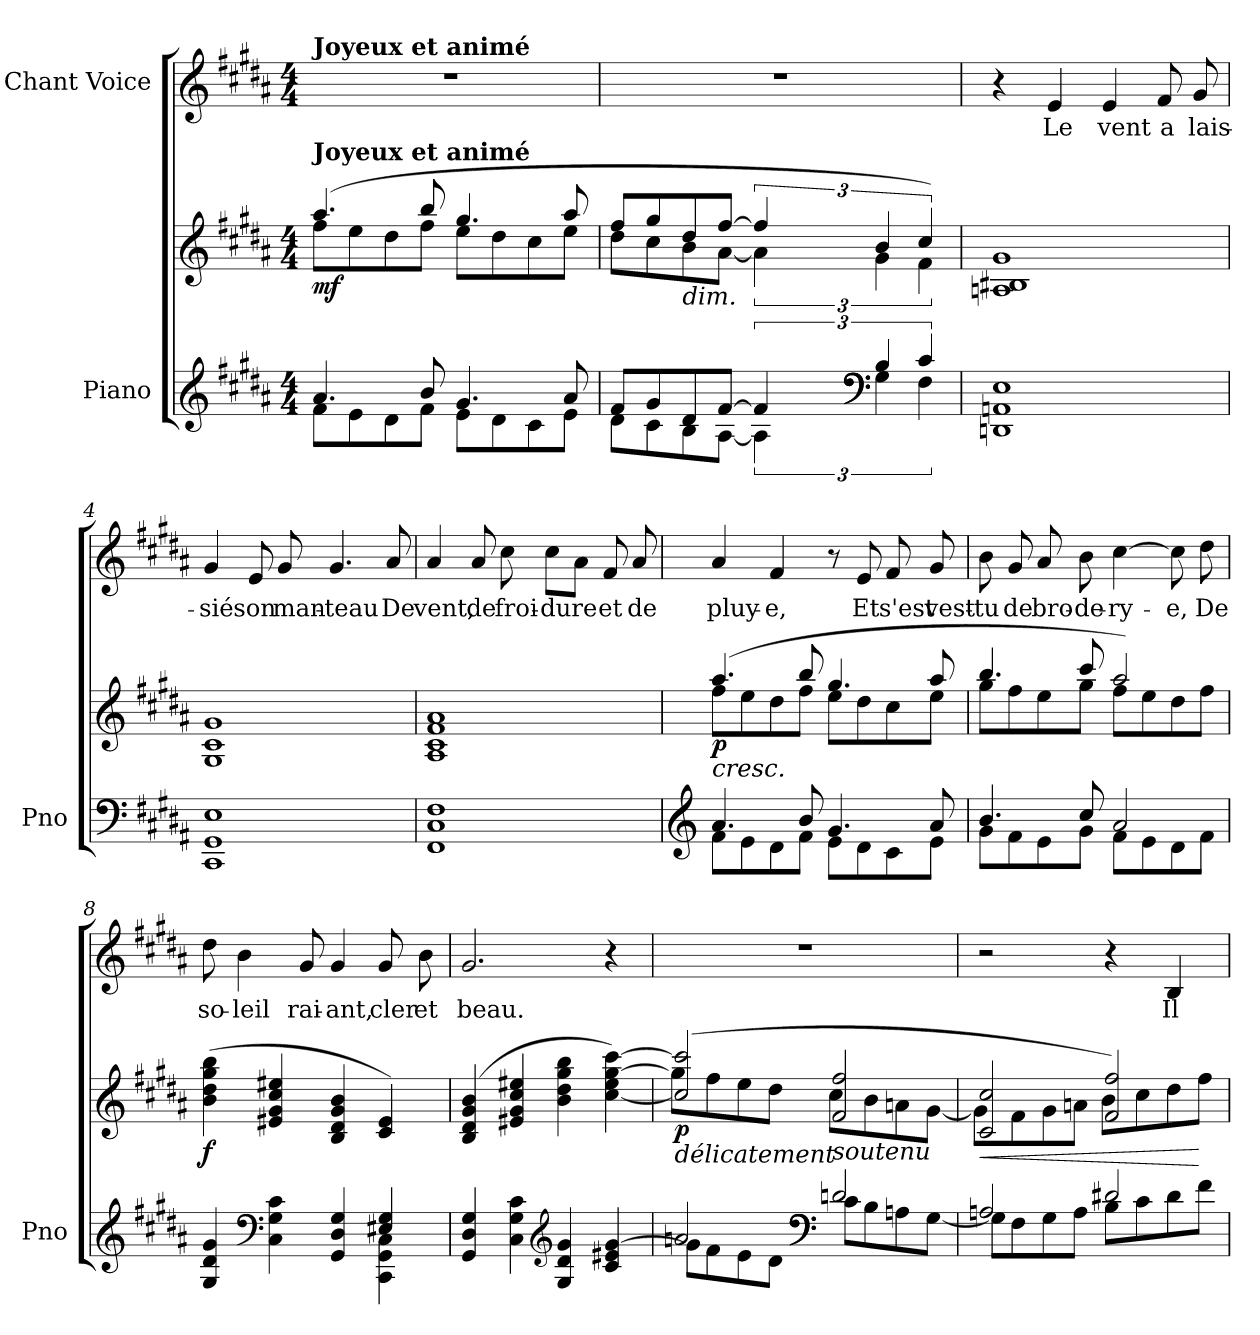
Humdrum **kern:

**kern	**kern	**dynam	**kern	**text
*part2	*part2	*part2	*part1	*part1
*staff3	*staff2	*staff2/3	*staff1	*staff1
*I"Piano	*	*	*I"Chant Voice	*
*I'Pno	*	*	*	*
*clefG2	*clefG2	*	*clefG2	*
*k[f#c#g#d#a#]	*k[f#c#g#d#a#]	*	*k[f#c#g#d#a#]	*
*M4/4	*M4/4	*	*M4/4	*
=1	=1	=1	=1	=1
*^	*^	*	*	*
!	!	!	!	!	!LO:TX:a:B:t=Joyeux et animé	!
!	!	!LO:TX:a:B:t=Joyeux et animé	!	!	!	!
!	!	!	!	!LO:DY:b	!	!
4.a#/	8f#\L	(4.aa#/	8ff#\L	mf	1r	.
.	8e\	.	8ee\	.	.	.
.	8d#\	.	8dd#\	.	.	.
8b/	8f#\J	8bb/	8ff#\J	.	.	.
4.g#/	8e\L	4.gg#/	8ee\L	.	.	.
.	8d#\	.	8dd#\	.	.	.
.	8c#\	.	8cc#\	.	.	.
8a#/	8e\J	8aa#/	8ee\J	.	.	.
=2	=2	=2	=2	=2	=2	=2
8f#/L	8d#\L	8ff#/L	8dd#\L	.	1r	.
8g#/	8c#\	8gg#/	8cc#\	.	.	.
!	!	!LO:TX:b:i:t=dim.	!	!	!	!
8d#/	8B\	8dd#/	8b\	.	.	.
[8f#/J	[8A#\J	[8ff#/J	[8a#\J	.	.	.
6f#/]	6A#\]	6ff#/]	6a#\]	.	.	.
*clefF4	*	*	*	*	*	*
6B/	6G#\	6b/	6g#\	.	.	.
6c#/	6F#\	6cc#/)	6f#\	.	.	.
*v	*v	*	*	*	*	*
*	*v	*v	*	*	*
!!LO:LB:g=z
=3	=3	=3	=3	=3
1DDn 1AAn 1E	1An 1B#X 1g#	.	4r	.
!	!	!	!	!LO:LY:b
.	.	.	4e/	Le
!	!	!	!	!LO:LY:b
.	.	.	4e/	vent
!	!	!	!	!LO:LY:b
.	.	.	8f#/	a
!	!	!	!	!LO:LY:b
.	.	.	8g#/	lais-
=4	=4	=4	=4	=4
!	!	!	!	!LO:LY:b
1CC# 1GG# 1E	1G# 1c# 1g#	.	4g#/	-sié
!	!	!	!	!LO:LY:b
.	.	.	8e/	son
!	!	!	!	!LO:LY:b
.	.	.	8g#/	man-
!	!	!	!	!LO:LY:b
.	.	.	4.g#/	-teau
!	!	!	!	!LO:LY:b
.	.	.	8a#/	De
=5	=5	=5	=5	=5
!	!	!	!	!LO:LY:b
1FF# 1C# 1F#	1A# 1c# 1f# 1a#	.	4a#/	vent,
!	!	!	!	!LO:LY:b
.	.	.	8a#/	de
!	!	!	!	!LO:LY:b
.	.	.	8cc#\	froi-
!	!	!	!	!LO:LY:b
.	.	.	8cc#\L	-dure
.	.	.	8a#\J	.
!	!	!	!	!LO:LY:b
.	.	.	8f#/	et
!	!	!	!	!LO:LY:b
.	.	.	8a#/	de
!!LO:LB:g=z
=6	=6	=6	=6	=6
*clefG2	*	*	*	*
*^	*^	*	*	*
!	!	!LO:TX:b:i:t=cresc.	!	!	!	!
!	!	!	!	!LO:DY:b	!	!LO:LY:b
4.a#/	8f#\L	(4.aa#/	8ff#\L	p	4a#/	pluy-
.	8e\	.	8ee\	.	.	.
!	!	!	!	!	!	!LO:LY:b
.	8d#\	.	8dd#\	.	4f#/	-e,
8b/	8f#\J	8bb/	8ff#\J	.	.	.
4.g#/	8e\L	4.gg#/	8ee\L	.	8r	.
!	!	!	!	!	!	!LO:LY:b
.	8d#\	.	8dd#\	.	8e/	Et
!	!	!	!	!	!	!LO:LY:b
.	8c#\	.	8cc#\	.	8f#/	s'est
!	!	!	!	!	!	!LO:LY:b
8a#/	8e\J	8aa#/	8ee\J	.	8g#/	vest-
=7	=7	=7	=7	=7	=7	=7
!	!	!	!	!	!	!LO:LY:b
4.b/	8g#\L	4.bb/	8gg#\L	.	8b\	-tu
!	!	!	!	!	!	!LO:LY:b
.	8f#\	.	8ff#\	.	8g#/	de
!	!	!	!	!	!	!LO:LY:b
.	8e\	.	8ee\	.	8a#/	bro-
!	!	!	!	!	!	!LO:LY:b
8cc#/	8g#\J	8ccc#/	8gg#\J	.	8b\	-de-
!	!	!	!	!	!	!LO:LY:b
2a#/	8f#\L	2aa#/)	8ff#\L	.	[4cc#\	-ry-
.	8e\	.	8ee\	.	.	.
!	!	!	!	!	!	!LO:LY:b
.	8d#\	.	8dd#\	.	8cc#\]	-e,
!	!	!	!	!	!	!LO:LY:b
.	8f#\J	.	8ff#\J	.	8dd#\	De
=8	=8	=8	=8	=8	=8	=8
!	!	!	!	!LO:DY:b	!	!LO:LY:b
*	*	*v	*v	*	*	*
4G#/ 4d#/ 4g#/	2.ryy	(4b\ 4dd#\ 4gg#\ 4bb\	f	8dd#\	so-
!	!	!	!	!	!LO:LY:b
.	.	.	.	4b\	-leil
*clefF4	*	*	*	*	*
4C#\ 4G#\ 4c#\	.	4e#X/ 4g#/ 4cc#/ 4ee#X/	.	.	.
!	!	!	!	!	!LO:LY:b
.	.	.	.	8g#/	rai-
!	!	!	!	!	!LO:LY:b
4GG#/ 4D#/ 4G#/	.	4B/ 4d#/ 4g#/ 4b/	.	4g#/	-ant,
!	!	!	!	!	!LO:LY:b
4E#X/ 4G#/	4CC#\ 4GG#\ 4C#\	4c#/ 4e#/)	.	8g#/	cler
!	!	!	!	!	!LO:LY:b
.	.	.	.	8b\	et
*v	*v	*	*	*	*
!!LO:PB:g=z
=9	=9	=9	=9	=9
!	!	!	!	!LO:LY:b
4GG#/ 4D#/ 4G#/	(4B/ 4d#/ 4g#/ 4b/	.	2.g#/	beau.
4C#\ 4G#\ 4c#\	4e#X/ 4g#/ 4cc#/ 4ee#X/	.	.	.
*clefG2	*	*	*	*
4G#/ 4d#/ 4g#/	4b\ 4dd#\ 4gg#\ 4bb\	.	.	.
4c#/ 4e#X/ [<4g#/	[4cc#\ 4ee#\ [4gg#\ [>4ccc#\)	.	4r	.
=10	=10	=10	=10	=10
*^	*^	*	*	*
!	!	!LO:TX:b:i:t=délicatement	!	!	!	!
!	!	!	!	!LO:DY:b	!	!
2an/	8g#\L]	(2cc#/] 2ccc#/]	8gg#\L]	p	1r	.
.	8f#\	.	8ff#\	.	.	.
.	8e\	.	8ee\	.	.	.
.	8d#\J	.	8dd#\J	.	.	.
*clefF4	*	*	*	*	*	*
!	!	!LO:TX:b:i:t=soutenu	!	!	!	!
2dn/	8c#\L	2f#/ 2ff#/	8cc#\L	.	.	.
.	8B\	.	8b\	.	.	.
.	8An\	.	8an\	.	.	.
.	[8G#\J	.	[8g#\J	.	.	.
=11	=11	=11	=11	=11	=11	=11
!	!	!	!	!LO:HP:b	!	!
2An/	8G#\L]	2c#/ 2cc#/	8g#\L]	<	2r	.
.	8F#\	.	8f#\	.	.	.
.	8G#\	.	8g#\	.	.	.
.	8A\J	.	8an\J	.	.	.
2d#X/	8B\L	2f#/ 2ff#/)	8b\L	.	4r	.
.	8c#\	.	8cc#\	.	.	.
!	!	!	!	!	!	!LO:LY:b
.	8d#\	.	8dd#\	.	4B/	Il
.	8f#\J	.	8ff#\J	[	.	.
*v	*v	*	*	*	*	*
*	*v	*v	*	*	*
=	=	=	=	=
*-	*-	*-	*-	*-
